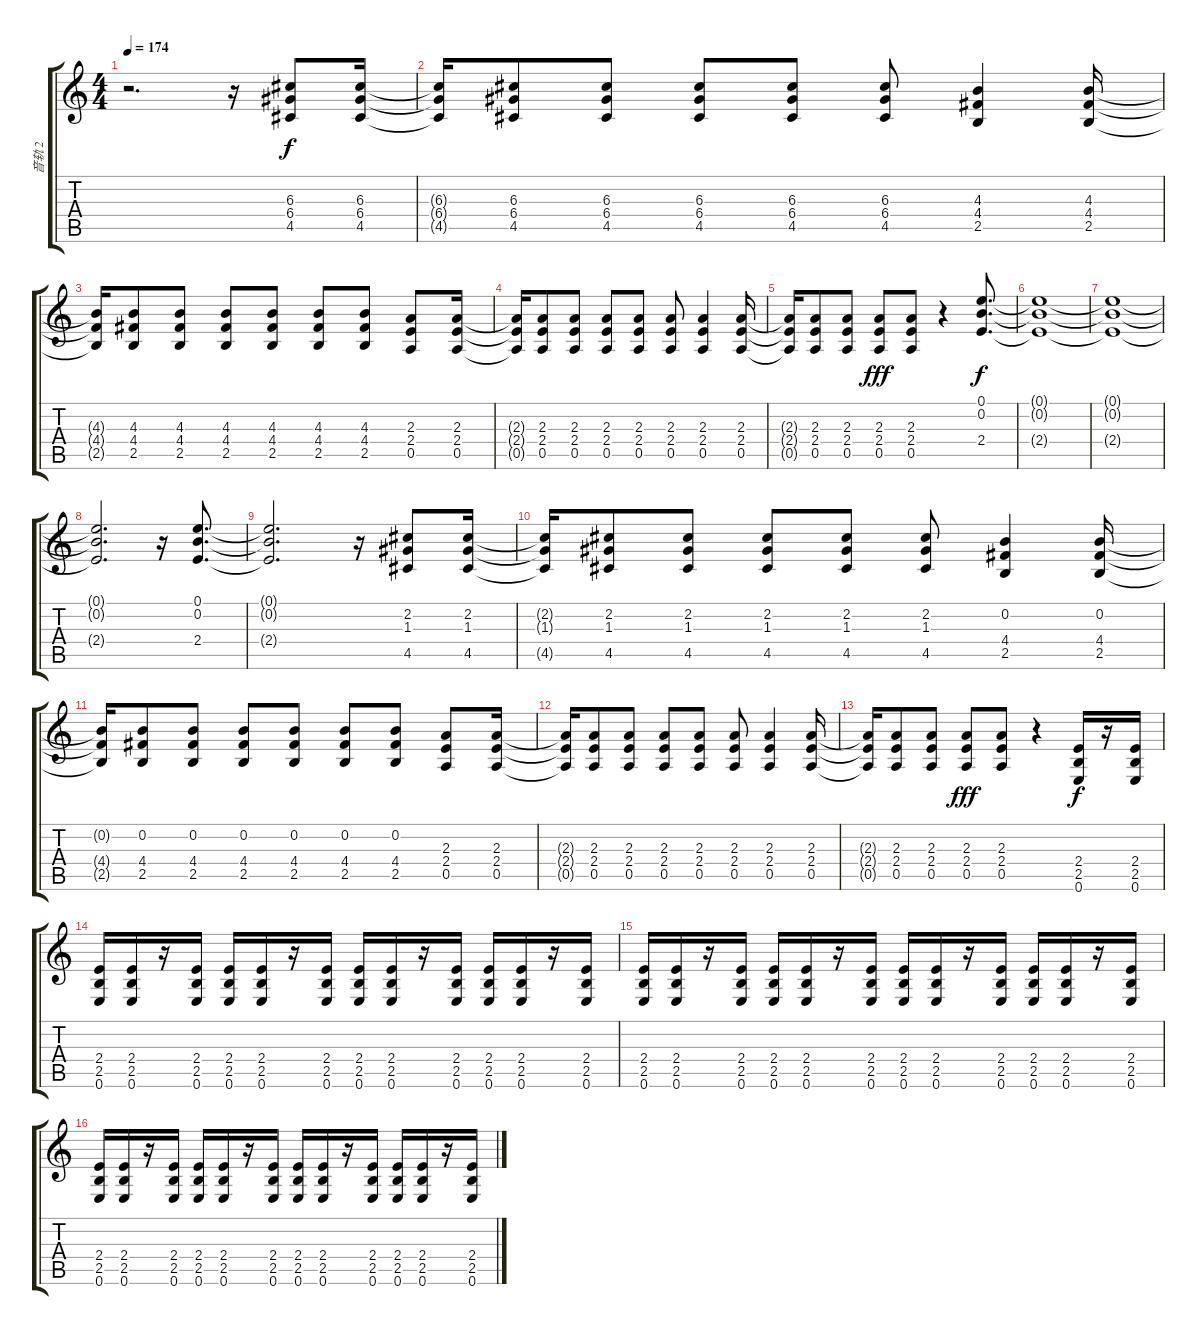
\track ("音轨 2" "音轨 2") {instrument overdrivenguitar}
\staff {score tabs}
\tuning (E4 B3 G3 D3 A2 E2) {hide}
\ts (4 4)
\tempo 174
\clef g2
\ks c
r.2{d dy f instrument overdrivenguitar} r.16 (6.3 6.4 4.5).8 (6.3 6.4 4.5).16 |
(6.3{t} 6.4{t} 4.5{t}).16 (6.3 6.4 4.5).8 (6.3 6.4 4.5).8 (6.3 6.4 4.5).8 (6.3 6.4 4.5).8 (6.3 6.4 4.5).8 (4.3 4.4 2.5).4 (4.3 4.4 2.5).16 |
(4.3{t} 4.4{t} 2.5{t}).16 (4.3 4.4 2.5).8 (4.3 4.4 2.5).8 (4.3 4.4 2.5).8 (4.3 4.4 2.5).8 (4.3 4.4 2.5).8 (4.3 4.4 2.5).8 (2.3 2.4 0.5).8 (2.3 2.4 0.5).16 |
(2.3{t} 2.4{t} 0.5{t}).16 (2.3 2.4 0.5).8 (2.3 2.4 0.5).8 (2.3 2.4 0.5).8 (2.3 2.4 0.5).8 (2.3 2.4 0.5).8 (2.3 2.4 0.5).4 (2.3 2.4 0.5).16 |
(2.3{t} 2.4{t} 0.5{t}).16 (2.3 2.4 0.5).8 (2.3 2.4 0.5).8 (2.3 2.4 0.5).8{dy fff} (2.3 2.4 0.5).8 r.4 (0.1 0.2 2.4).8{d dy f} |
(0.1{t} 0.2{t} 2.4{t}).1 |
(0.1{t} 0.2{t} 2.4{t}).1 |
(0.1{t} 0.2{t} 2.4{t}).2{d} r.16 (0.1 0.2 2.4).8{d} |
(0.1{t} 0.2{t} 2.4{t}).2{d} r.16 (2.2 1.3 4.5).8 (2.2 1.3 4.5).16 |
(2.2{t} 1.3{t} 4.5{t}).16 (2.2 1.3 4.5).8 (2.2 1.3 4.5).8 (2.2 1.3 4.5).8 (2.2 1.3 4.5).8 (2.2 1.3 4.5).8 (0.2 4.4 2.5).4 (0.2 4.4 2.5).16 |
(0.2{t} 4.4{t} 2.5{t}).16 (0.2 4.4 2.5).8 (0.2 4.4 2.5).8 (0.2 4.4 2.5).8 (0.2 4.4 2.5).8 (0.2 4.4 2.5).8 (0.2 4.4 2.5).8 (2.3 2.4 0.5).8 (2.3 2.4 0.5).16 |
(2.3{t} 2.4{t} 0.5{t}).16 (2.3 2.4 0.5).8 (2.3 2.4 0.5).8 (2.3 2.4 0.5).8 (2.3 2.4 0.5).8 (2.3 2.4 0.5).8 (2.3 2.4 0.5).4 (2.3 2.4 0.5).16 |
(2.3{t} 2.4{t} 0.5{t}).16 (2.3 2.4 0.5).8 (2.3 2.4 0.5).8 (2.3 2.4 0.5).8{dy fff} (2.3 2.4 0.5).8 r.4 (2.4 2.5 0.6).16{dy f} r.16 (2.4 2.5 0.6).16 |
(2.4 2.5 0.6).16 (2.4 2.5 0.6).16 r.16 (2.4 2.5 0.6).16 (2.4 2.5 0.6).16 (2.4 2.5 0.6).16 r.16 (2.4 2.5 0.6).16 (2.4 2.5 0.6).16 (2.4 2.5 0.6).16 r.16 (2.4 2.5 0.6).16 (2.4 2.5 0.6).16 (2.4 2.5 0.6).16 r.16 (2.4 2.5 0.6).16 |
(2.4 2.5 0.6).16 (2.4 2.5 0.6).16 r.16 (2.4 2.5 0.6).16 (2.4 2.5 0.6).16 (2.4 2.5 0.6).16 r.16 (2.4 2.5 0.6).16 (2.4 2.5 0.6).16 (2.4 2.5 0.6).16 r.16 (2.4 2.5 0.6).16 (2.4 2.5 0.6).16 (2.4 2.5 0.6).16 r.16 (2.4 2.5 0.6).16 |
(2.4 2.5 0.6).16 (2.4 2.5 0.6).16 r.16 (2.4 2.5 0.6).16 (2.4 2.5 0.6).16 (2.4 2.5 0.6).16 r.16 (2.4 2.5 0.6).16 (2.4 2.5 0.6).16 (2.4 2.5 0.6).16 r.16 (2.4 2.5 0.6).16 (2.4 2.5 0.6).16 (2.4 2.5 0.6).16 r.16 (2.4 2.5 0.6).16
